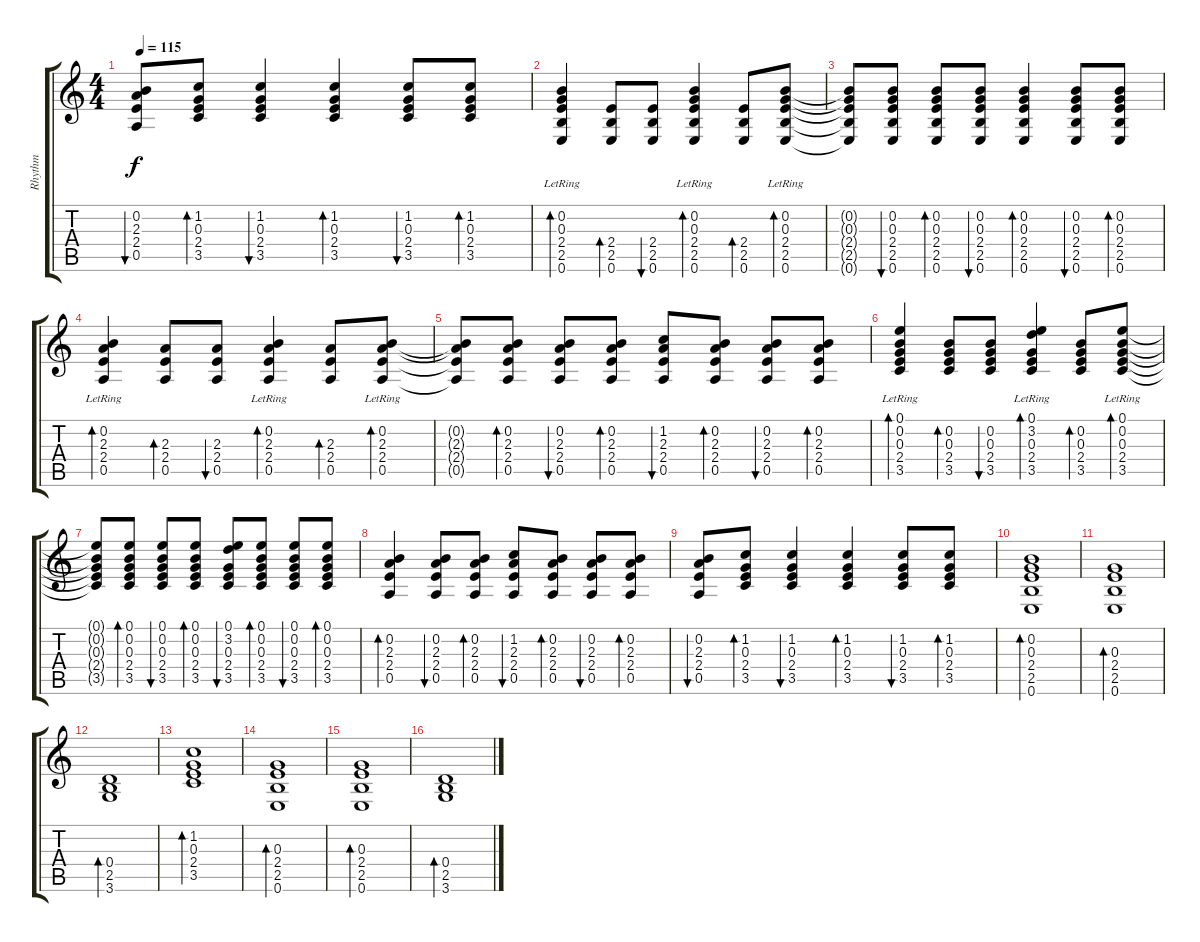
\track ("Rhythm" "Rhythm") {instrument acousticguitarsteel}
\staff {score tabs}
\tuning (E4 B3 G3 D3 A2 E2) {hide}
\ts (4 4)
\tempo 115
\clef g2
\ks c
(0.2 2.3 2.4 0.5).8{bu 60 dy f} (1.2 0.3 2.4 3.5).8{bd 60} (1.2 0.3 2.4 3.5).4{bu 60} (1.2 0.3 2.4 3.5).4{bd 60} (1.2 0.3 2.4 3.5).8{bu 60} (1.2 0.3 2.4 3.5).8{bd 60} |
(0.2{lr} 0.3{lr} 2.4 2.5 0.6).4{bd 60} (2.4 2.5 0.6).8{bd 60} (2.4 2.5 0.6).8{bu 60} (0.2{lr} 0.3{lr} 2.4 2.5 0.6).4{bd 60} (2.4 2.5 0.6).8{bd 60} (0.2{lr} 0.3{lr} 2.4 2.5 0.6).8{bd 60} |
(0.2{t} 0.3{t} 2.4{t} 2.5{t} 0.6{t}).8 (0.2 0.3 2.4 2.5 0.6).8{bu 60} (0.2 0.3 2.4 2.5 0.6).8{bd 60} (0.2 0.3 2.4 2.5 0.6).8{bu 60} (0.2 0.3 2.4 2.5 0.6).4{bd 60} (0.2 0.3 2.4 2.5 0.6).8{bu 60} (0.2 0.3 2.4 2.5 0.6).8{bd 60} |
(0.2{lr} 2.3 2.4 0.5).4{bd 60} (2.3 2.4 0.5).8{bd 60} (2.3 2.4 0.5).8{bu 60} (0.2{lr} 2.3 2.4 0.5).4{bd 60} (2.3 2.4 0.5).8{bd 60} (0.2{lr} 2.3 2.4 0.5).8{bd 60} |
(0.2{t} 2.3{t} 2.4{t} 0.5{t}).8 (0.2 2.3 2.4 0.5).8{bd 60} (0.2 2.3 2.4 0.5).8{bu 60} (0.2 2.3 2.4 0.5).8{bd 60} (1.2 2.3 2.4 0.5).8{bu 60} (0.2 2.3 2.4 0.5).8{bd 60} (0.2 2.3 2.4 0.5).8{bu 60} (0.2 2.3 2.4 0.5).8{bd 60} |
(0.1{lr} 0.2 0.3 2.4 3.5).4{bd 60} (0.2 0.3 2.4 3.5).8{bd 60} (0.2 0.3 2.4 3.5).8{bu 60} (0.1{lr} 3.2 0.3 2.4 3.5).4{bd 60} (0.2 0.3 2.4 3.5).8{bd 60} (0.1{lr} 0.2 0.3 2.4 3.5).8{bd 60} |
(0.1{t} 0.2{t} 0.3{t} 2.4{t} 3.5{t}).8 (0.1 0.2 0.3 2.4 3.5).8{bd 60} (0.1 0.2 0.3 2.4 3.5).8{bu 60} (0.1 0.2 0.3 2.4 3.5).8{bd 60} (0.1 3.2 0.3 2.4 3.5).8{bu 60} (0.1 0.2 0.3 2.4 3.5).8{bd 60} (0.1 0.2 0.3 2.4 3.5).8{bu 60} (0.1 0.2 0.3 2.4 3.5).8{bd 60} |
(0.2 2.3 2.4 0.5).4{bd 60} (0.2 2.3 2.4 0.5).8{bu 60} (0.2 2.3 2.4 0.5).8{bd 60} (1.2 2.3 2.4 0.5).8{bu 60} (0.2 2.3 2.4 0.5).8{bd 60} (0.2 2.3 2.4 0.5).8{bu 60} (0.2 2.3 2.4 0.5).8{bd 30} |
(0.2 2.3 2.4 0.5).8{bu 60} (1.2 0.3 2.4 3.5).8{bd 60} (1.2 0.3 2.4 3.5).4{bu 60} (1.2 0.3 2.4 3.5).4{bd 60} (1.2 0.3 2.4 3.5).8{bu 60} (1.2 0.3 2.4 3.5).8{bd 60} |
(0.2 0.3 2.4 2.5 0.6).1{bd 120 instrument acousticguitarsteel} |
(0.3 2.4 2.5 0.6).1{bd 120} |
(0.4 2.5 3.6).1{bd 120} |
(1.2 0.3 2.4 3.5).1{bd 120} |
(0.3 2.4 2.5 0.6).1{bd 120} |
(0.3 2.4 2.5 0.6).1{bd 120} |
(0.4 2.5 3.6).1{bd 120}
